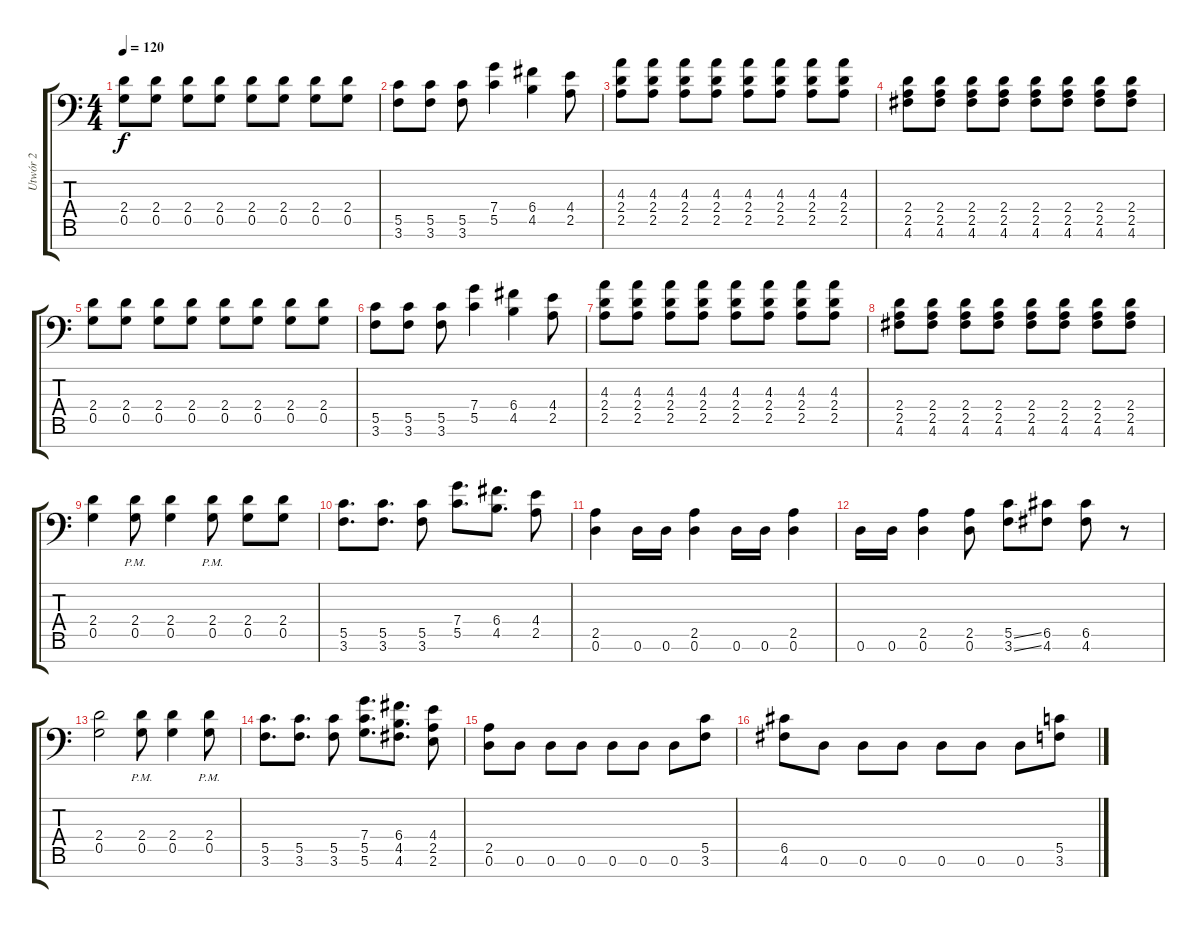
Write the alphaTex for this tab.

\track ("Utwór 2" "Utwór 2") {mute instrument distortionguitar}
\staff {score tabs}
\tuning (D4 A3 F3 C3 G2 D2 A1) {hide}
\ts (4 4)
\tempo 120
\clef f4
\ks c
(2.4 0.5).8{dy f} (2.4 0.5).8 (2.4 0.5).8 (2.4 0.5).8 (2.4 0.5).8 (2.4 0.5).8 (2.4 0.5).8 (2.4 0.5).8 |
(5.5 3.6).8 (5.5 3.6).8 (5.5 3.6).8 (7.4 5.5).4 (6.4 4.5).4 (4.4 2.5).8 |
(4.3 2.4 2.5).8 (4.3 2.4 2.5).8 (4.3 2.4 2.5).8 (4.3 2.4 2.5).8 (4.3 2.4 2.5).8 (4.3 2.4 2.5).8 (4.3 2.4 2.5).8 (4.3 2.4 2.5).8 |
(2.4 2.5 4.6).8 (2.4 2.5 4.6).8 (2.4 2.5 4.6).8 (2.4 2.5 4.6).8 (2.4 2.5 4.6).8 (2.4 2.5 4.6).8 (2.4 2.5 4.6).8 (2.4 2.5 4.6).8 |
(2.4 0.5).8 (2.4 0.5).8 (2.4 0.5).8 (2.4 0.5).8 (2.4 0.5).8 (2.4 0.5).8 (2.4 0.5).8 (2.4 0.5).8 |
(5.5 3.6).8 (5.5 3.6).8 (5.5 3.6).8 (7.4 5.5).4 (6.4 4.5).4 (4.4 2.5).8 |
(4.3 2.4 2.5).8 (4.3 2.4 2.5).8 (4.3 2.4 2.5).8 (4.3 2.4 2.5).8 (4.3 2.4 2.5).8 (4.3 2.4 2.5).8 (4.3 2.4 2.5).8 (4.3 2.4 2.5).8 |
(2.4 2.5 4.6).8 (2.4 2.5 4.6).8 (2.4 2.5 4.6).8 (2.4 2.5 4.6).8 (2.4 2.5 4.6).8 (2.4 2.5 4.6).8 (2.4 2.5 4.6).8 (2.4 2.5 4.6).8 |
(2.4 0.5).4 (2.4{pm} 0.5{pm}).8 (2.4 0.5).4 (2.4{pm} 0.5{pm}).8 (2.4 0.5).8 (2.4 0.5).8 |
(5.5 3.6).8{d} (5.5 3.6).8{d} (5.5 3.6).8 (7.4 5.5).8{d} (6.4 4.5).8{d} (4.4 2.5).8 |
(2.5 0.6).4 0.6.16 0.6.16 (2.5 0.6).4 0.6.16 0.6.16 (2.5 0.6).4 |
0.6.16 0.6.16 (2.5 0.6).4 (2.5 0.6).8 (5.5{ss} 3.6{ss}).8 (6.5 4.6).8 (6.5 4.6).8 r.8 |
(2.4 0.5).2 (2.4{pm} 0.5{pm}).8 (2.4 0.5).4 (2.4{pm} 0.5{pm}).8 |
(5.5 3.6).8{d} (5.5 3.6).8{d} (5.5 3.6).8 (7.4 5.5 5.6).8{d} (6.4 4.5 4.6).8{d} (4.4 2.5 2.6).8 |
(2.5 0.6).8 0.6.8 0.6.8 0.6.8 0.6.8 0.6.8 0.6.8 (5.5 3.6).8 |
(6.5 4.6).8 0.6.8 0.6.8 0.6.8 0.6.8 0.6.8 0.6.8 (5.5 3.6).8
